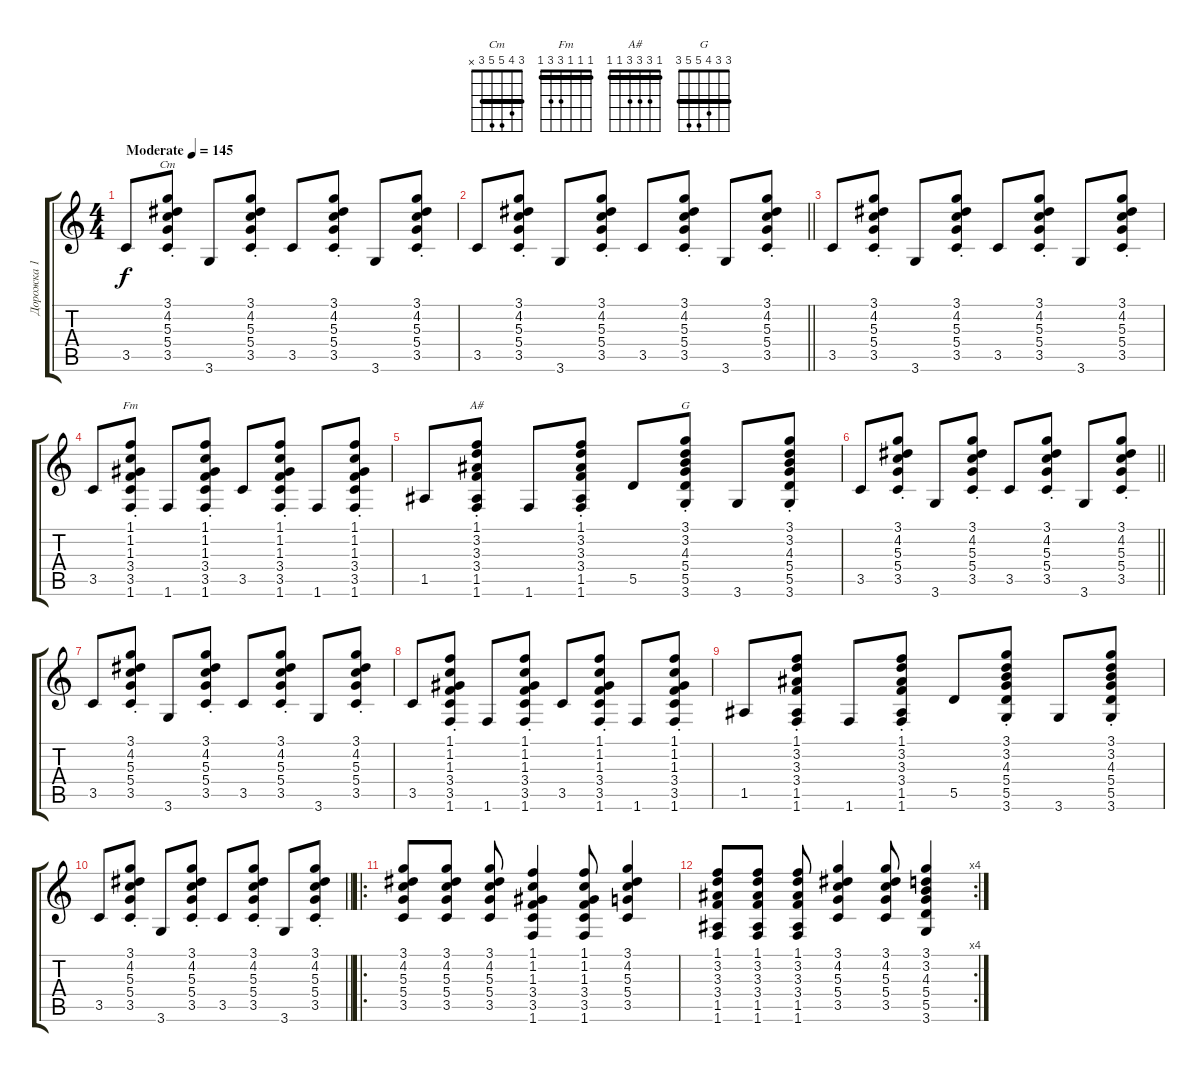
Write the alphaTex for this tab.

\track ("Дорожка 1" "Дорожка 1") {instrument acousticguitarsteel}
\staff {score tabs}
\tuning (E4 B3 G3 D3 A2 E2) {hide}
\chord ("Cm" 3 4 5 5 3 x) {barre 3}
\chord ("Fm" 1 1 1 3 3 1) {barre 1}
\chord ("A#" 1 3 3 3 1 1) {barre 1}
\chord ("G" 3 3 4 5 5 3) {barre 3}
\ts (4 4)
\tempo (145 "Moderate")
\clef g2
\ks c
3.5.8{dy f instrument acousticguitarsteel} (3.1{st} 4.2{st} 5.3{st} 5.4{st} 3.5{st}).8{ch "Cm"} 3.6.8 (3.1{st} 4.2{st} 5.3{st} 5.4{st} 3.5{st}).8 3.5.8 (3.1{st} 4.2{st} 5.3{st} 5.4{st} 3.5{st}).8 3.6.8 (3.1{st} 4.2{st} 5.3{st} 5.4{st} 3.5{st}).8 |
\barLineRight lightlight
3.5.8 (3.1{st} 4.2{st} 5.3{st} 5.4{st} 3.5{st}).8 3.6.8 (3.1{st} 4.2{st} 5.3{st} 5.4{st} 3.5{st}).8 3.5.8 (3.1{st} 4.2{st} 5.3{st} 5.4{st} 3.5{st}).8 3.6.8 (3.1{st} 4.2{st} 5.3{st} 5.4{st} 3.5{st}).8 |
3.5.8 (3.1{st} 4.2{st} 5.3{st} 5.4{st} 3.5{st}).8 3.6.8 (3.1{st} 4.2{st} 5.3{st} 5.4{st} 3.5{st}).8 3.5.8 (3.1{st} 4.2{st} 5.3{st} 5.4{st} 3.5{st}).8 3.6.8 (3.1{st} 4.2{st} 5.3{st} 5.4{st} 3.5{st}).8 |
3.5.8 (1.1{st} 1.2{st} 1.3{st} 3.4{st} 3.5{st} 1.6{st}).8{ch "Fm"} 1.6.8 (1.1{st} 1.2{st} 1.3{st} 3.4{st} 3.5{st} 1.6{st}).8 3.5.8 (1.1{st} 1.2{st} 1.3{st} 3.4{st} 3.5{st} 1.6{st}).8 1.6.8 (1.1{st} 1.2{st} 1.3{st} 3.4{st} 3.5{st} 1.6{st}).8 |
1.5.8 (1.1{st} 3.2{st} 3.3{st} 3.4{st} 1.5{st} 1.6{st}).8{ch "A#"} 1.6.8 (1.1{st} 3.2{st} 3.3{st} 3.4{st} 1.5{st} 1.6{st}).8 5.5.8 (3.1{st} 3.2{st} 4.3{st} 5.4{st} 5.5{st} 3.6{st}).8{ch "G"} 3.6.8 (3.1{st} 3.2{st} 4.3{st} 5.4{st} 5.5{st} 3.6{st}).8 |
\barLineRight lightlight
3.5.8 (3.1{st} 4.2{st} 5.3{st} 5.4{st} 3.5{st}).8 3.6.8 (3.1{st} 4.2{st} 5.3{st} 5.4{st} 3.5{st}).8 3.5.8 (3.1{st} 4.2{st} 5.3{st} 5.4{st} 3.5{st}).8 3.6.8 (3.1{st} 4.2{st} 5.3{st} 5.4{st} 3.5{st}).8 |
3.5.8 (3.1{st} 4.2{st} 5.3{st} 5.4{st} 3.5{st}).8 3.6.8 (3.1{st} 4.2{st} 5.3{st} 5.4{st} 3.5{st}).8 3.5.8 (3.1{st} 4.2{st} 5.3{st} 5.4{st} 3.5{st}).8 3.6.8 (3.1{st} 4.2{st} 5.3{st} 5.4{st} 3.5{st}).8 |
3.5.8 (1.1{st} 1.2{st} 1.3{st} 3.4{st} 3.5{st} 1.6{st}).8 1.6.8 (1.1{st} 1.2{st} 1.3{st} 3.4{st} 3.5{st} 1.6{st}).8 3.5.8 (1.1{st} 1.2{st} 1.3{st} 3.4{st} 3.5{st} 1.6{st}).8 1.6.8 (1.1{st} 1.2{st} 1.3{st} 3.4{st} 3.5{st} 1.6{st}).8 |
1.5.8 (1.1{st} 3.2{st} 3.3{st} 3.4{st} 1.5{st} 1.6{st}).8 1.6.8 (1.1{st} 3.2{st} 3.3{st} 3.4{st} 1.5{st} 1.6{st}).8 5.5.8 (3.1{st} 3.2{st} 4.3{st} 5.4{st} 5.5{st} 3.6{st}).8 3.6.8 (3.1{st} 3.2{st} 4.3{st} 5.4{st} 5.5{st} 3.6{st}).8 |
\barLineRight lightlight
3.5.8 (3.1{st} 4.2{st} 5.3{st} 5.4{st} 3.5{st}).8 3.6.8 (3.1{st} 4.2{st} 5.3{st} 5.4{st} 3.5{st}).8 3.5.8 (3.1{st} 4.2{st} 5.3{st} 5.4{st} 3.5{st}).8 3.6.8 (3.1{st} 4.2{st} 5.3{st} 5.4{st} 3.5{st}).8 |
\ro
(3.1 4.2 5.3 5.4 3.5).8 (3.1 4.2 5.3 5.4 3.5).8 (3.1 4.2 5.3 5.4 3.5).8 (1.1 1.2 1.3 3.4 3.5 1.6).4 (1.1 1.2 1.3 3.4 3.5 1.6).8 (3.1 4.2 5.3 5.4 3.5).4 |
\rc 4
(1.1 3.2 3.3 3.4 1.5 1.6).8 (1.1 3.2 3.3 3.4 1.5 1.6).8 (1.1 3.2 3.3 3.4 1.5 1.6).8 (3.1 4.2 5.3 5.4 3.5).4 (3.1 4.2 5.3 5.4 3.5).8 (3.1 3.2 4.3 5.4 5.5 3.6).4
